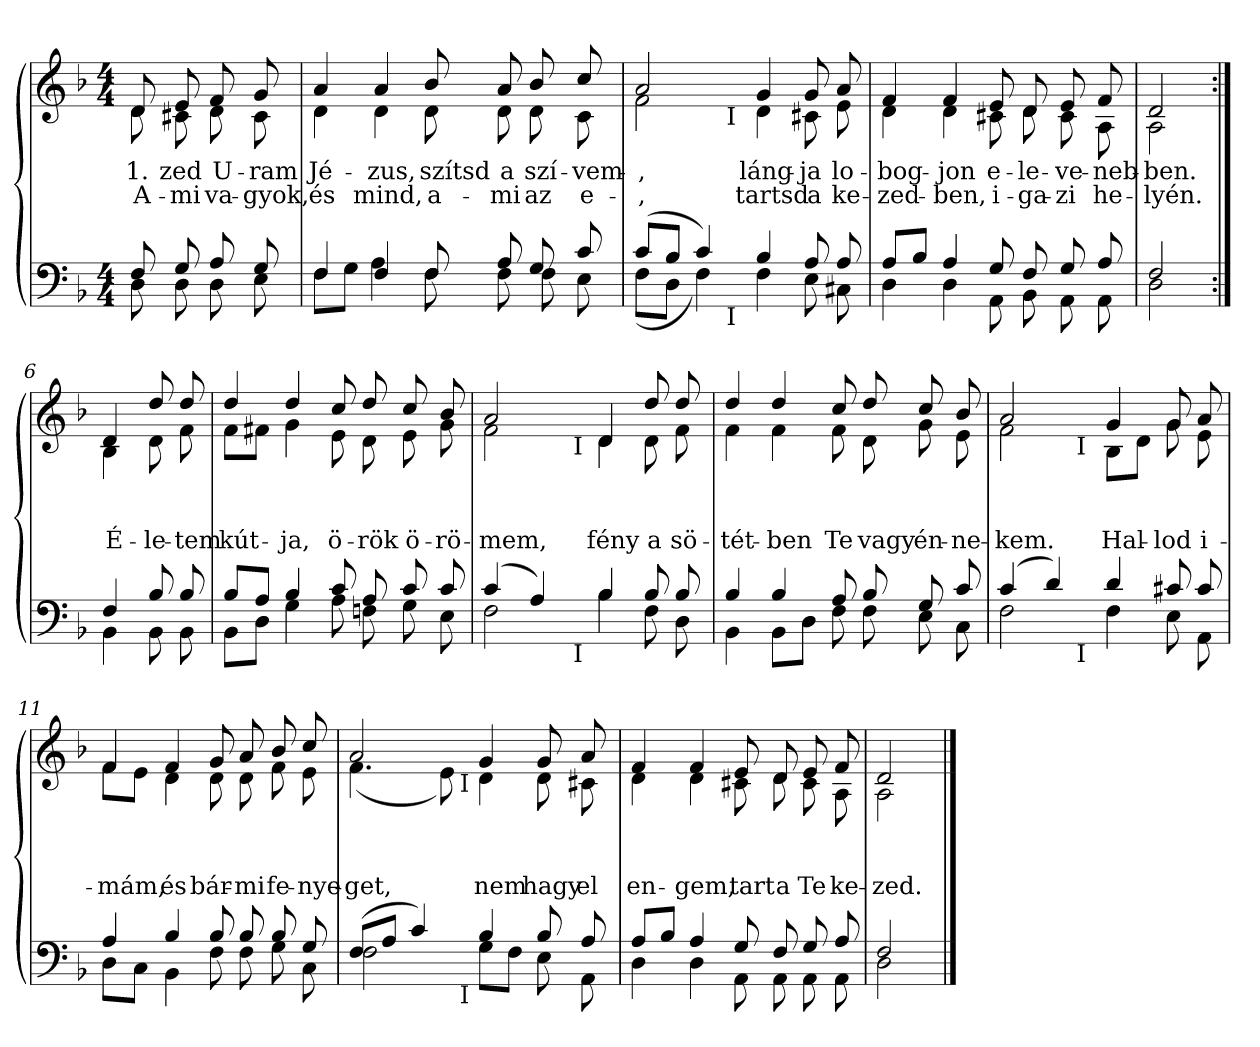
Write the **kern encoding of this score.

**kern	**kern	**text	**text	**text
*part2	*part1	*part1	*part1	*part1
*staff2	*staff1	*staff1	*staff1	*staff1
*clefF4	*clefG2	*	*	*
*k[b-]	*k[b-]	*	*	*
*F:	*F:	*	*	*
*M4/4	*M4/4	*	*	*
=1	=1	=1	=1	=1
*^	*	*	*	*
!	!	!LO:TX:a:B:t=Andante	!	!	!
!	!	!LO:TX:a:t=(    = 66)	!	!	!
!	!	!	!LO:LY:b	!LO:LY:b	!
*	*	*^	*	*	*
8F/	8D\	8d/	8d\	1.	A-	.
!	!	!	!	!LO:LY:b	!LO:LY:b	!
8G/	8D\	8e/	8c#X\	-zed	-mi	.
!	!	!	!	!LO:LY:b	!LO:LY:b	!
8A/	8D\	8f/	8d\	U-	va-	.
!	!	!	!	!LO:LY:b	!LO:LY:b	!
8G/	8E\	8g/	8c#\	-ram	-gyok,	.
=2	=2	=2	=2	=2	=2	=2
!	!	!	!	!LO:LY:b	!LO:LY:b	!
4F/	8F\L	4a/	4d\	Jé-	és	.
.	8G\J	.	.	.	.	.
!	!	!	!	!LO:LY:b	!LO:LY:b	!
4F/	4A\	4a/	4d\	-zus,	mind,	.
!	!	!	!	!LO:LY:b	!LO:LY:b	!
8F/	8F\	8b-/	8d\	szítsd	a-	.
!	!	!	!	!LO:LY:b	!LO:LY:b	!
8A/	8F\	8a/	8d\	a	-mi	.
!	!	!	!	!LO:LY:b	!LO:LY:b	!
8G/	8F\	8b-/	8d\	szí-	az	.
!	!	!	!	!LO:LY:b	!LO:LY:b	!
8c/	8E\	8cc/	8c\	-vem-	e-	.
*	*	*v	*v	*	*	*
=3	=3	=3	=3	=3	=3
*	*	*^	*	*	*
!	!	!	!	!LO:LY:b	!LO:LY:b	!
*	*^	*	*^	*	*	*
(>8c/L	(<8F\L	4.ryy	2a/	2f\	4.ryy	,	,	.
8B-/J	8D\J	.	.	.	.	.	.	.
4c/)	4F\)	.	.	.	.	.	.	.
!	!	!	!	!	!LO:TX:b:t=I	!	!	!
!	!	!LO:TX:b:t=I	!	!	!	!	!	!
.	.	2ryy	.	.	2ryy	.	.	.
!	!	!	!	!	!	!LO:LY:b	!LO:LY:b	!
4B-/	4F\	.	4g/	4d\	.	láng-	tartsd	.
!	!	!	!	!	!	!LO:LY:b	!LO:LY:b	!
8A/	8E\	.	8g/	8c#X\	.	-ja	a	.
!	!	!	!	!	!	!LO:LY:b	!LO:LY:b	!
8A/	8C#X\	8ryy	8a/	8e\	8ryy	lo-	ke-	.
*	*v	*v	*	*	*	*	*	*
*	*	*v	*v	*v	*	*	*
!!LO:LB:g=z
=4	=4	=4	=4	=4	=4
*	*^	*^	*	*	*
*	*	*	*	*^	*	*	*
!	!	!	!	!	!	!LO:LY:b	!LO:LY:b	!
*	*v	*v	*	*	*	*	*	*
*	*	*	*v	*v	*	*	*
8A/L	4D\	4f/	4d\	-bog-	-zed-	.
8B-/J	.	.	.	.	.	.
!	!	!	!	!LO:LY:b	!LO:LY:b	!
4A/	4D\	4f/	4d\	-jon	-ben,	.
!	!	!	!	!LO:LY:b	!LO:LY:b	!
8G/	8AA\	8e/	8c#X\	e-	i-	.
!	!	!	!	!LO:LY:b	!LO:LY:b	!
8F/	8BB-\	8d/	8d\	-le-	-ga-	.
!	!	!	!	!LO:LY:b	!LO:LY:b	!
8G/	8AA\	8e/	8c#\	-ve-	-zi	.
!	!	!	!	!LO:LY:b	!LO:LY:b	!
8A/	8AA\	8f/	8A\	-neb-	he-	.
=5	=5	=5	=5	=5	=5	=5
!	!	!	!	!LO:LY:b	!LO:LY:b	!
2F/	2D\	2d/	2A\	-ben.	-lyén.	.
=6:|!	=6:|!	=6:|!	=6:|!	=6:|!	=6:|!	=6:|!
!	!	!	!	!	!	!LO:LY:b
4F/	4BB-\	4d/	4B-\	.	.	É-
!	!	!	!	!	!	!LO:LY:b
8B-/	8BB-\	8dd/	8d\	.	.	-le-
!	!	!	!	!	!	!LO:LY:b
8B-/	8BB-\	8dd/	8f\	.	.	-tem
=7	=7	=7	=7	=7	=7	=7
!	!	!	!	!	!	!LO:LY:b
8B-/L	8BB-\L	4dd/	8f\L	.	.	kút-
8A/J	8D\J	.	8f#X\J	.	.	.
!	!	!	!	!	!	!LO:LY:b
4B-/	4G\	4dd/	4g\	.	.	-ja,
!	!	!	!	!	!	!LO:LY:b
8c/	8A\	8cc/	8e\	.	.	ö-
!	!	!	!	!	!	!LO:LY:b
8A/	8Fn\	8dd/	8d\	.	.	-rök
!	!	!	!	!	!	!LO:LY:b
8c/	8G\	8cc/	8e\	.	.	ö-
!	!	!	!	!	!	!LO:LY:b
8c/	8E\	8b-/	8g\	.	.	-rö-
*	*	*v	*v	*	*	*
!!LO:LB:g=z
=8	=8	=8	=8	=8	=8
*	*	*^	*	*	*
!	!	!	!	!	!	!LO:LY:b
*	*^	*	*^	*	*	*
(4c/	2F\	4ryy	2a/	2f\	4ryy	.	.	-mem,
4A/)	.	8ryy	.	.	8ryy	.	.	.
.	.	32ryy	.	.	32ryy	.	.	.
!	!	!	!	!	!LO:TX:b:t=I	!	!	!
!	!	!LO:TX:b:t=I	!	!	!	!	!	!
.	.	2ryy	.	.	2ryy	.	.	.
!	!	!	!	!	!	!	!	!LO:LY:b
4B-/	4B-\	.	4d/	4d\	.	.	.	fény
!	!	!	!	!	!	!	!	!LO:LY:b
8B-/	8F\	.	8dd/	8d\	.	.	.	a
!	!	!	!	!	!	!	!	!LO:LY:b
8B-/	8D\	.	8dd/	8f\	.	.	.	sö-
.	.	16.ryy	.	.	16.ryy	.	.	.
*	*v	*v	*	*	*	*	*	*
*	*	*v	*v	*v	*	*	*
=9	=9	=9	=9	=9	=9
*	*^	*^	*	*	*
*	*	*	*	*^	*	*	*
!	!	!	!	!	!	!	!	!LO:LY:b
*	*v	*v	*	*	*	*	*	*
*	*	*	*v	*v	*	*	*
4B-/	4BB-\	4dd/	4f\	.	.	-tét-
!	!	!	!	!	!	!LO:LY:b
4B-/	8BB-\L	4dd/	4f\	.	.	-ben
.	8D\J	.	.	.	.	.
!	!	!	!	!	!	!LO:LY:b
8A/	8F\	8cc/	8f\	.	.	Te
!	!	!	!	!	!	!LO:LY:b
8B-/	8F\	8dd/	8d\	.	.	vagy
!	!	!	!	!	!	!LO:LY:b
8G/	8E\	8cc/	8g\	.	.	én-
!	!	!	!	!	!	!LO:LY:b
8c/	8C\	8b-/	8e\	.	.	-ne-
*	*	*v	*v	*	*	*
=10	=10	=10	=10	=10	=10
*	*	*^	*	*	*
!	!	!	!	!	!	!LO:LY:b
*	*^	*	*^	*	*	*
(4c/	2F\	4.ryy	2a/	2f\	4.ryy	.	.	-kem.
4d/)	.	.	.	.	.	.	.	.
!	!	!	!	!	!LO:TX:b:t=I	!	!	!
!	!	!LO:TX:b:t=I	!	!	!	!	!	!
.	.	2ryy	.	.	2ryy	.	.	.
!	!	!	!	!	!	!	!	!LO:LY:b
4d/	4F\	.	4g/	8B-\L	.	.	.	Hal-
.	.	.	.	8d\J	.	.	.	.
!	!	!	!	!	!	!	!	!LO:LY:b
8c#X/	8E\	.	8g/	8g\	.	.	.	-lod
!	!	!	!	!	!	!	!	!LO:LY:b
8c#/	8AA\	8ryy	8a/	8e\	8ryy	.	.	i-
*	*v	*v	*	*	*	*	*	*
*	*	*v	*v	*v	*	*	*
!!LO:LB:g=z
=11	=11	=11	=11	=11	=11
*	*^	*^	*	*	*
*	*	*	*	*^	*	*	*
!	!	!	!	!	!	!	!	!LO:LY:b
*	*v	*v	*	*	*	*	*	*
*	*	*	*v	*v	*	*	*
4A/	8D\L	4f/	8f\L	.	.	-mám,
.	8C\J	.	8e\J	.	.	.
!	!	!	!	!	!	!LO:LY:b
4B-/	4BB-\	4f/	4d\	.	.	és
!	!	!	!	!	!	!LO:LY:b
8B-/	8F\	8g/	8d\	.	.	bár-
!	!	!	!	!	!	!LO:LY:b
8B-/	8F\	8a/	8d\	.	.	-mi
!	!	!	!	!	!	!LO:LY:b
8B-/	8G\	8b-/	8f\	.	.	fe-
!	!	!	!	!	!	!LO:LY:b
8G/	8C\	8cc/	8e\	.	.	-nye-
*	*	*v	*v	*	*	*
=12	=12	=12	=12	=12	=12
*	*	*^	*	*	*
!	!	!	!	!	!	!LO:LY:b
*	*^	*	*^	*	*	*
(>8F/L	2F\	4..ryy	2a/	(<4.f\	4..ryy	.	.	-get,
8A/J	.	.	.	.	.	.	.	.
4c/)	.	.	.	.	.	.	.	.
.	.	.	.	8e\)	.	.	.	.
!	!	!	!	!	!LO:TX:b:t=I	!	!	!
!	!	!LO:TX:b:t=I	!	!	!	!	!	!
.	.	2ryy	.	.	2ryy	.	.	.
!	!	!	!	!	!	!	!	!LO:LY:b
4B-/	8G\L	.	4g/	4d\	.	.	.	nem
.	8F\J	.	.	.	.	.	.	.
!	!	!	!	!	!	!	!	!LO:LY:b
8B-/	8E\	.	8g/	8d\	.	.	.	hagy
!	!	!	!	!	!	!	!	!LO:LY:b
8A/	8AA\	.	8a/	8c#X\	.	.	.	el
.	.	16ryy	.	.	16ryy	.	.	.
*	*v	*v	*	*	*	*	*	*
*	*	*v	*v	*v	*	*	*
=13	=13	=13	=13	=13	=13
*	*^	*^	*	*	*
*	*	*	*	*^	*	*	*
!	!	!	!	!	!	!	!	!LO:LY:b
*	*v	*v	*	*	*	*	*	*
*	*	*	*v	*v	*	*	*
8A/L	4D\	4f/	4d\	.	.	en-
8B-/J	.	.	.	.	.	.
!	!	!	!	!	!	!LO:LY:b
4A/	4D\	4f/	4d\	.	.	-gem,
!	!	!	!	!	!	!LO:LY:b
8G/	8AA\	8e/	8c#X\	.	.	tart
!	!	!	!	!	!	!LO:LY:b
8F/	8AA\	8d/	8d\	.	.	a
!	!	!	!	!	!	!LO:LY:b
8G/	8AA\	8e/	8c#\	.	.	Te
!	!	!	!	!	!	!LO:LY:b
8A/	8AA\	8f/	8A\	.	.	ke-
=14	=14	=14	=14	=14	=14	=14
!	!	!	!	!	!	!LO:LY:b
2F/	2D\	2d/	2A\	.	.	-zed.
*v	*v	*	*	*	*	*
*	*v	*v	*	*	*
==	==	==	==	==
*-	*-	*-	*-	*-
